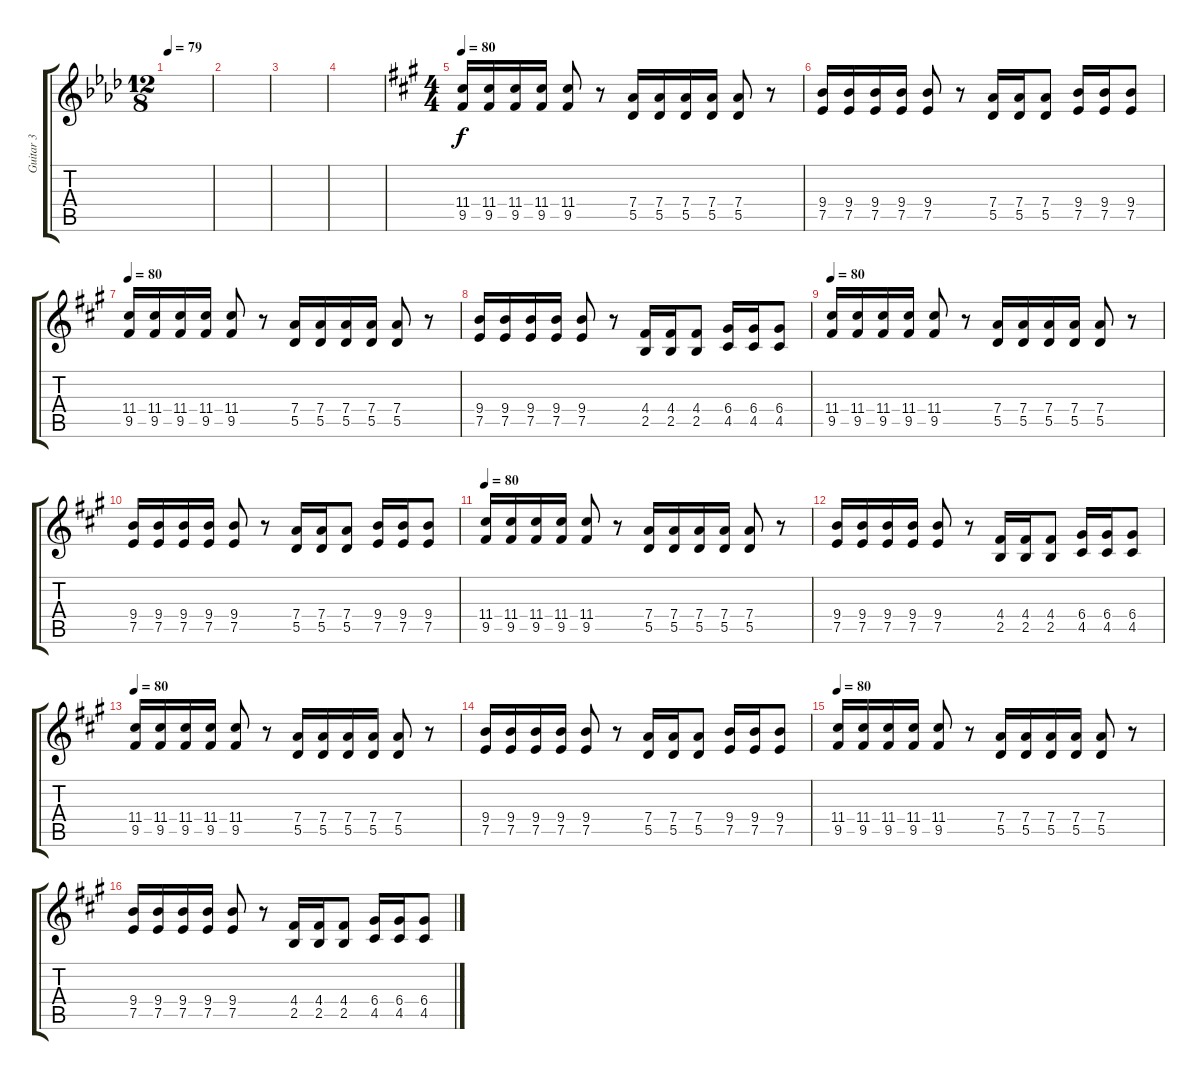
\track ("Guitar 3" "Guitar 3") {instrument overdrivenguitar}
\staff {score tabs}
\tuning (E4 B3 G3 D3 A2 E2) {hide}
\ts (12 8)
\tempo 79
\clef g2
\ks ab
|
|
|
|
\ts (4 4)
\tempo 80
\ks f#minor
(11.4 9.5).16 (11.4 9.5).16 (11.4 9.5).16 (11.4 9.5).16 (11.4 9.5).8 r.8 (7.4 5.5).16 (7.4 5.5).16 (7.4 5.5).16 (7.4 5.5).16 (7.4 5.5).8 r.8 |
(9.4 7.5).16 (9.4 7.5).16 (9.4 7.5).16 (9.4 7.5).16 (9.4 7.5).8 r.8 (7.4 5.5).16 (7.4 5.5).16 (7.4 5.5).8 (9.4 7.5).16 (9.4 7.5).16 (9.4 7.5).8 |
\tempo 80
(11.4 9.5).16 (11.4 9.5).16 (11.4 9.5).16 (11.4 9.5).16 (11.4 9.5).8 r.8 (7.4 5.5).16 (7.4 5.5).16 (7.4 5.5).16 (7.4 5.5).16 (7.4 5.5).8 r.8 |
(9.4 7.5).16 (9.4 7.5).16 (9.4 7.5).16 (9.4 7.5).16 (9.4 7.5).8 r.8 (4.4 2.5).16 (4.4 2.5).16 (4.4 2.5).8 (6.4 4.5).16 (6.4 4.5).16 (6.4 4.5).8 |
\tempo 80
(11.4 9.5).16 (11.4 9.5).16 (11.4 9.5).16 (11.4 9.5).16 (11.4 9.5).8 r.8 (7.4 5.5).16 (7.4 5.5).16 (7.4 5.5).16 (7.4 5.5).16 (7.4 5.5).8 r.8 |
(9.4 7.5).16 (9.4 7.5).16 (9.4 7.5).16 (9.4 7.5).16 (9.4 7.5).8 r.8 (7.4 5.5).16 (7.4 5.5).16 (7.4 5.5).8 (9.4 7.5).16 (9.4 7.5).16 (9.4 7.5).8 |
\tempo 80
(11.4 9.5).16 (11.4 9.5).16 (11.4 9.5).16 (11.4 9.5).16 (11.4 9.5).8 r.8 (7.4 5.5).16 (7.4 5.5).16 (7.4 5.5).16 (7.4 5.5).16 (7.4 5.5).8 r.8 |
(9.4 7.5).16 (9.4 7.5).16 (9.4 7.5).16 (9.4 7.5).16 (9.4 7.5).8 r.8 (4.4 2.5).16 (4.4 2.5).16 (4.4 2.5).8 (6.4 4.5).16 (6.4 4.5).16 (6.4 4.5).8 |
\tempo 80
(11.4 9.5).16 (11.4 9.5).16 (11.4 9.5).16 (11.4 9.5).16 (11.4 9.5).8 r.8 (7.4 5.5).16 (7.4 5.5).16 (7.4 5.5).16 (7.4 5.5).16 (7.4 5.5).8 r.8 |
(9.4 7.5).16 (9.4 7.5).16 (9.4 7.5).16 (9.4 7.5).16 (9.4 7.5).8 r.8 (7.4 5.5).16 (7.4 5.5).16 (7.4 5.5).8 (9.4 7.5).16 (9.4 7.5).16 (9.4 7.5).8 |
\tempo 80
(11.4 9.5).16 (11.4 9.5).16 (11.4 9.5).16 (11.4 9.5).16 (11.4 9.5).8 r.8 (7.4 5.5).16 (7.4 5.5).16 (7.4 5.5).16 (7.4 5.5).16 (7.4 5.5).8 r.8 |
(9.4 7.5).16 (9.4 7.5).16 (9.4 7.5).16 (9.4 7.5).16 (9.4 7.5).8 r.8 (4.4 2.5).16 (4.4 2.5).16 (4.4 2.5).8 (6.4 4.5).16 (6.4 4.5).16 (6.4 4.5).8
